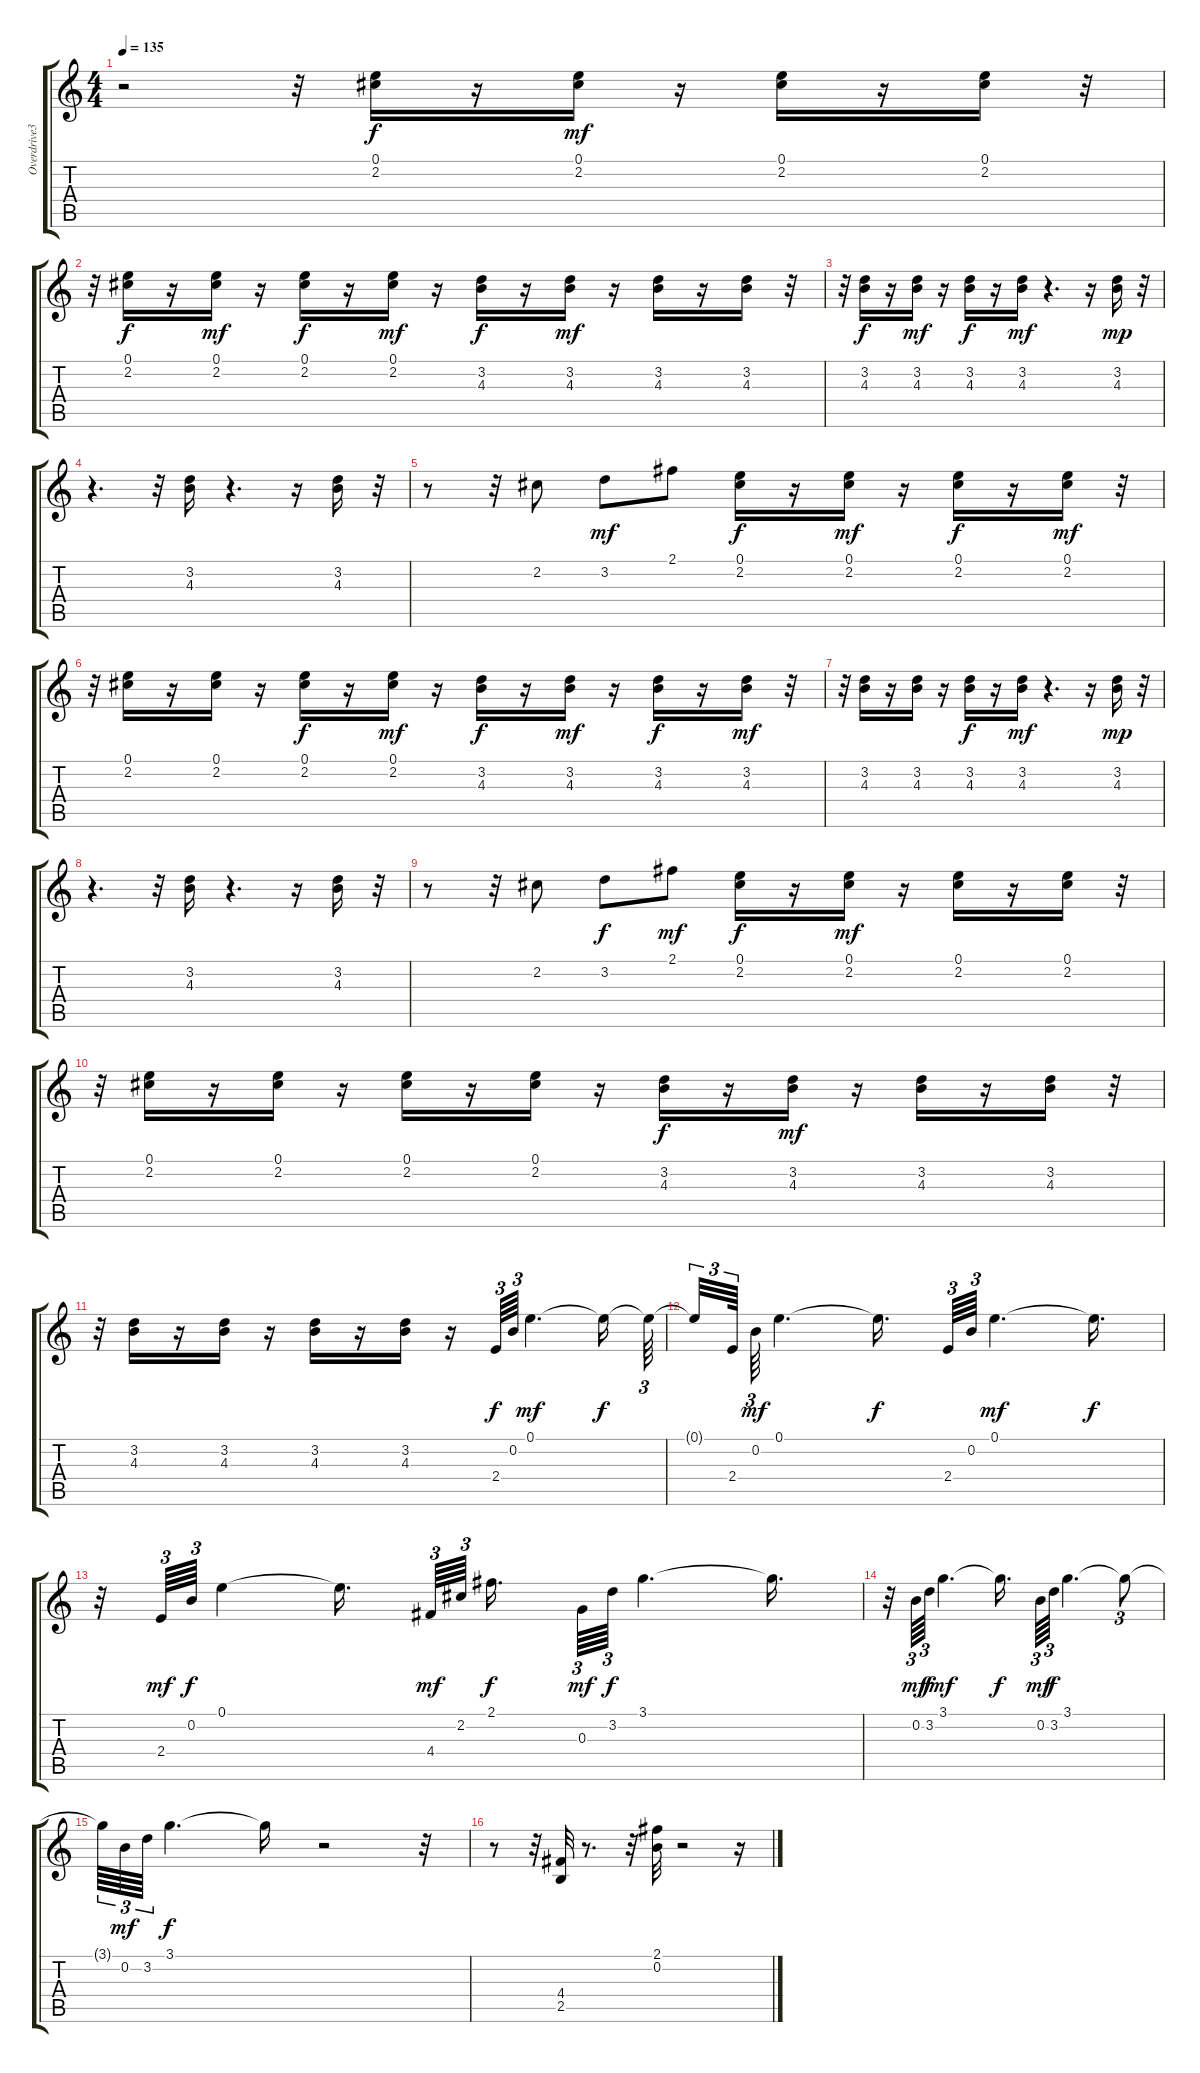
\track ("Overdrive3" "Overdrive3") {instrument overdrivenguitar}
\staff {score tabs}
\tuning (E4 B3 G3 D3 A2 E2) {hide}
\ts (4 4)
\tempo 135
\clef g2
\ks c
r.2{dy mf} r.32 (0.1 2.2).16{dy f} r.16 (0.1 2.2).16{dy mf} r.16 (0.1 2.2).16 r.16 (0.1 2.2).16 r.32 |
r.32 (0.1 2.2).16{dy f} r.16 (0.1 2.2).16{dy mf} r.16 (0.1 2.2).16{dy f} r.16 (0.1 2.2).16{dy mf} r.16 (3.2 4.3).16{dy f} r.16 (3.2 4.3).16{dy mf} r.16 (3.2 4.3).16 r.16 (3.2 4.3).16 r.32 |
r.32 (3.2 4.3).16{dy f} r.16 (3.2 4.3).16{dy mf} r.16 (3.2 4.3).16{dy f} r.16 (3.2 4.3).16{dy mf} r.4{d} r.16 (3.2 4.3).16{dy mp} r.32 |
r.4{d} r.32 (3.2 4.3).16 r.4{d} r.16 (3.2 4.3).16 r.32 |
r.8 r.32 2.2.8 3.2.8{dy mf} 2.1.8 (0.1 2.2).16{dy f} r.16 (0.1 2.2).16{dy mf} r.16 (0.1 2.2).16{dy f} r.16 (0.1 2.2).16{dy mf} r.32 |
r.32 (0.1 2.2).16 r.16 (0.1 2.2).16 r.16 (0.1 2.2).16{dy f} r.16 (0.1 2.2).16{dy mf} r.16 (3.2 4.3).16{dy f} r.16 (3.2 4.3).16{dy mf} r.16 (3.2 4.3).16{dy f} r.16 (3.2 4.3).16{dy mf} r.32 |
r.32 (3.2 4.3).16 r.16 (3.2 4.3).16 r.16 (3.2 4.3).16{dy f} r.16 (3.2 4.3).16{dy mf} r.4{d} r.16 (3.2 4.3).16{dy mp} r.32 |
r.4{d} r.32 (3.2 4.3).16 r.4{d} r.16 (3.2 4.3).16 r.32 |
r.8 r.32 2.2.8 3.2.8{dy f} 2.1.8{dy mf} (0.1 2.2).16{dy f} r.16 (0.1 2.2).16{dy mf} r.16 (0.1 2.2).16 r.16 (0.1 2.2).16 r.32 |
r.32 (0.1 2.2).16 r.16 (0.1 2.2).16 r.16 (0.1 2.2).16 r.16 (0.1 2.2).16 r.16 (3.2 4.3).16{dy f} r.16 (3.2 4.3).16{dy mf} r.16 (3.2 4.3).16 r.16 (3.2 4.3).16 r.32 |
r.32 (3.2 4.3).16 r.16 (3.2 4.3).16 r.16 (3.2 4.3).16 r.16 (3.2 4.3).16 r.16 2.4.64{tu (3 2) dy f} 0.2.64{tu (3 2)} 0.1.4{d dy mf} 0.1{t}.16{dy f} 0.1{t}.64{tu (3 2)} |
0.1{t}.32{tu (3 2)} 2.4.64{tu (3 2)} 0.2.64{tu (3 2) dy mf} 0.1.4{d} 0.1{t}.16{d dy f} 2.4.64{tu (3 2)} 0.2.64{tu (3 2)} 0.1.4{d dy mf} 0.1{t}.16{d dy f} |
r.32 2.4.64{tu (3 2) dy mf} 0.2.64{tu (3 2) dy f} 0.1.4 0.1{t}.16{d beam splitsecondary} 4.4.64{tu (3 2) dy mf} 2.2.64{tu (3 2) beam splitsecondary} 2.1.16{d dy f} 0.3.64{tu (3 2) dy mf} 3.2.64{tu (3 2) dy f} 3.1.4{d} 3.1{t}.16{d} |
r.32 0.2.64{tu (3 2) dy mf} 3.2.64{tu (3 2) dy f} 3.1.4{d dy mf} 3.1{t}.16{d dy f} 0.2.64{tu (3 2) dy mf} 3.2.64{tu (3 2) dy f} 3.1.4{d} 3.1{t}.8{tu (3 2)} |
3.1{t}.64{tu (3 2)} 0.2.64{tu (3 2) dy mf} 3.2.64{tu (3 2)} 3.1.4{d dy f} 3.1{t}.16 r.2 r.32 |
r.8 r.32 (4.4 2.5).32 r.8{d} r.32 (2.1 0.2).32 r.2 r.16
